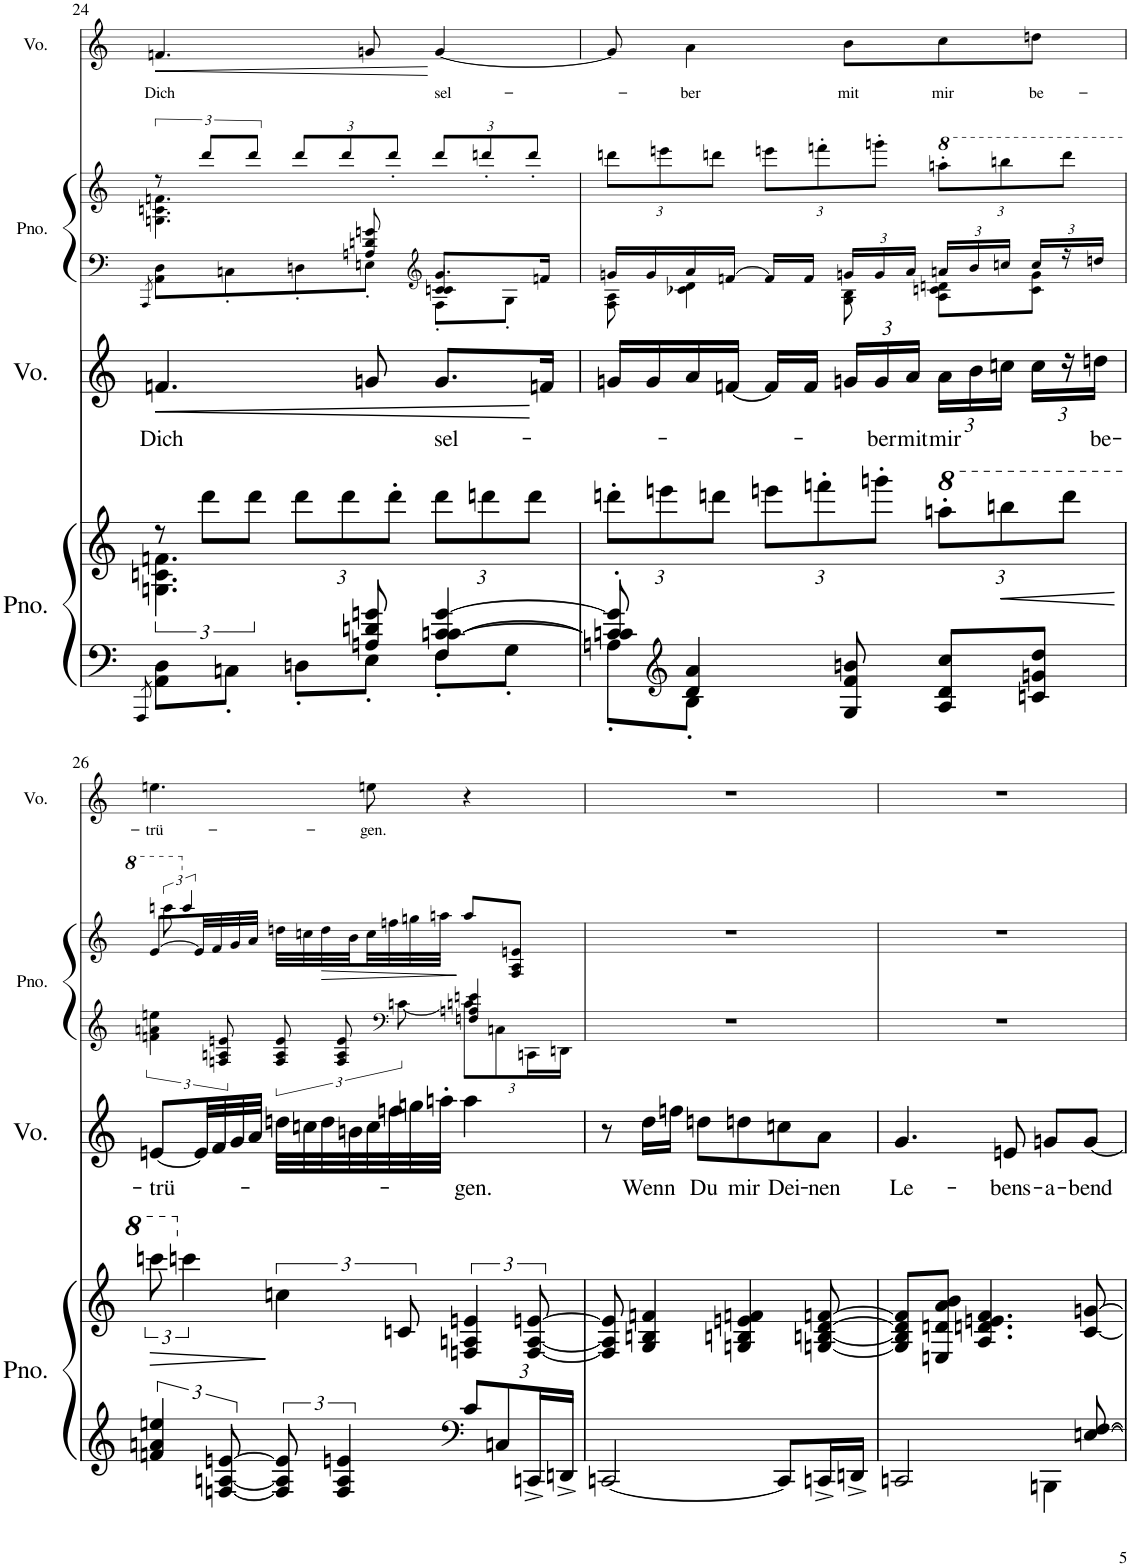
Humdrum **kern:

**kern	**kern	**dynam	**kern	**text	**dynam	**kern	**kern	**dynam	**kern	**text	**dynam
*part4	*part4	*part4	*part3	*part3	*part3	*part2	*part2	*part2	*part1	*part1	*part1
*staff6	*staff5	*staff5/6	*staff4	*staff4	*staff4	*staff3	*staff2	*staff2/3	*staff1	*staff1	*staff1
*I"Piano	*	*	*I"Voz	*	*	*I"Piano	*	*	*I"Voz	*	*
*I'Pno.	*	*	*I'Vo.	*	*	*I'Pno.	*	*	*I'Vo.	*	*
!!LO:PB:g=z
*clefF4	*clefG2	*	*clefG2	*	*	*clefF4	*clefG2	*	*clefG2	*	*
*k[]	*k[]	*	*k[]	*	*	*k[]	*k[]	*	*k[]	*	*
*M3/4	*M3/4	*	*M3/4	*	*	*M3/4	*M3/4	*	*M3/4	*	*
=24	=24	=24	=24	=24	=24	=24	=24	=24	=24	=24	=24
*^	*	*	*	*	*	*^	*	*	*	*	*
.	8qAAA/	.	.	.	.	.	.	8qAAA/	.	.	.	.	.
*	*	*^	*	*	*	*	*	*	*	*	*	*	*
!	!	!	!	!	!	!LO:LY:b	!LO:HP:b	!	!	!	!	!	!LO:LY:b	!LO:HP:b
*	*	*	*	*	*	*	*	*	*^	*^	*	*	*	*
8ryy	8AA\ 8D\L	12r	4.Gn\ 4.cn\ 4.fn\	.	4.fn/	Dich	<	4.ryy	8AA\ 8D\L	2ryy	12r	4.Gn\ 4.cn\ 4.fn\	.	4.fn/	Dich	<
.	.	12ddd\L	.	.	.	.	.	.	.	.	12ddd/L	.	.	.	.	.
4ryy	8Cn'\J	.	.	.	.	.	.	.	8Cn'\	.	.	.	.	.	.	.
.	.	12ddd\J	.	.	.	.	.	.	.	.	12ddd/J	.	.	.	.	.
*	*	*Xbrackettup	*	*	*	*	*	*	*	*	*Xbrackettup	*	*	*	*	*
.	8Dn'\L	12ddd\L	.	.	.	.	.	.	8Dn'\	.	12ddd/L	.	.	.	.	.
.	.	12ddd\	.	.	.	.	.	.	.	.	12ddd/	.	.	.	.	.
8An/ 8dn/ 8gn/	8E'\J	.	4.ryy	.	8gn/	.	.	8An/ 8dn/ 8gn/	8En'\J	.	.	4.ryy	.	8gn/	.	.
.	.	12ddd'\J	.	.	.	.	.	.	.	.	12ddd'/J	.	.	.	.	.
*	*	*	*	*	*	*	*	*clefG2	*	*	*	*	*	*	*	*
!	!	!	!	!	!	!LO:LY:b	!	!	!	!	!	!	!	!	!LO:LY:b	!
4F/ [4cn/ [4c/ [4g/	8F'\L	12ddd\L	.	.	8.g/L	sel-	.	8.g/L	8F'\L	4cn/ 4c/	12ddd/L	.	.	[4g/	sel-	[
.	.	12dddn\	.	.	.	.	.	.	.	.	12dddn'/	.	.	.	.	.
.	8G'\J	.	.	.	.	.	.	.	8G'\J	.	.	.	.	.	.	.
.	.	12ddd\J	.	.	.	.	.	.	.	.	12ddd'/J	.	.	.	.	.
.	.	.	.	.	16fn/Jk	.	[	16fn/Jk	.	.	.	.	.	.	.	.
*	*	*	*	*	*	*	*	*	*v	*v	*	*	*	*	*	*
*	*	*v	*v	*	*	*	*	*	*	*v	*v	*	*	*	*
=25	=25	=25	=25	=25	=25	=25	=25	=25	=25	=25	=25	=25	=25
8cn/]' 8c/]' 8g/]'	8An'\L	12dddn'\L	.	16gn/LL	.	.	16gn/LL	8F\ 8A\	12dddn\L	.	8g/]	.	.
.	.	.	.	16g/	.	.	16g/	.	.	.	.	.	.
.	.	12eeen\	.	.	.	.	.	.	12eeen\	.	.	.	.
*clefG2	*	*	*	*	*	*	*	*	*	*	*	*	*
!	!	!	!	!	!	!	!	!	!	!	!	!LO:LY:b	!
4d/ 4a/	8B'\J	.	.	16a/	.	.	16a/	4c-X\ 4d\	.	.	4a\	-ber	.
.	.	12dddn\J	.	.	.	.	.	.	12dddn\J	.	.	.	.
.	.	.	.	[16fn/JJ	.	.	[16fn/JJ	.	.	.	.	.	.
.	2ryy	12eeen\L	.	16f/LL]	.	.	16f/LL]	.	12eeen\L	.	.	.	.
.	.	.	.	16f/JJ	.	.	16f/JJ	.	.	.	.	.	.
.	.	12fffn'\	.	.	.	.	.	.	12fffn'\	.	.	.	.
*	*	*	*	*Xbrackettup	*	*	*Xbrackettup	*	*	*	*	*	*
!	!	!	!	!	!	!	!	!	!	!	!	!LO:LY:b	!
8G/ 8f/ 8bn/	.	.	.	24gn/LL	.	.	24gn/LL	8G\ 8B\	.	.	8b\L	mit	.
!	!	!	!	!	!LO:LY:b	!	!	!	!	!	!	!	!
.	.	12gggn'\J	.	24g/	-ber	.	24g/	.	12gggn'\J	.	.	.	.
!	!	!	!	!	!LO:LY:b	!	!	!	!	!	!	!	!
.	.	.	.	24a/JJ	mit	.	24a/JJ	.	.	.	.	.	.
*	*	*8va	*	*	*	*	*	*	*	*	*	*	*
!	!	!	!	!	!LO:LY:b	!	!	!	!	!	!	!	!
*	*	*	*	*	*	*	*	*	*8va	*	*	*	*
!	!	!	!	!	!	!	!	!	!	!	!	!LO:LY:b	!
8A/ 8d/ 8cc/L	.	12aaan'\L	.	24a\LL	mir	.	24an/LL	8A\ 8cn\ 8dn\L	12aaan'\L	.	8cc\	mir	.
.	.	.	.	24b\	.	.	24b/	.	.	.	.	.	.
!	!	!	!LO:HP:b	!	!	!	!	!	!	!	!	!	!
.	.	12bbbn\	<	24ccn\JJ	.	.	24ccn/JJ	.	12bbbn\	.	.	.	.
!	!	!	!	!	!	!	!	!	!	!	!	!LO:LY:b	!
8cn/ 8gn/ 8dd/J	.	.	.	24cc\LL	.	.	24cc/LL	8c\ 8g\J	.	.	8ddn\J	be-	.
.	.	12dddd\J	.	24r	.	.	24r	.	12dddd\J	.	.	.	.
!	!	!	!	!	!LO:LY:b	!	!	!	!	!	!	!	!
.	.	.	.	24ddn\JJ	be-	.	24ddn/JJ	.	.	.	.	.	.
*v	*v	*	*	*	*	*	*	*	*	*	*	*	*
!!LO:LB:g=z
=26	=26	=26	=26	=26	=26	=26	=26	=26	=26	=26	=26	=26
*	*brackettup	*	*	*	*	*	*	*	*	*	*	*
!	!	!	!	!LO:LY:b	!	!	!	!	!	!	!	!
*	*	*	*	*	*	*	*	*^	*	*	*	*
*	*	*	*	*	*	*brackettup	*	*	*brackettup	*	*	*	*
!	!	!	!	!	!	!	!	!	!	!	!	!LO:LY:b	!
6fn/ 6an/ 6een/	12ccccn\	.	[8en/L	-trü-	.	6fn\ 6an\ 6een\	2ryy	[8ee/L	12ccccn\	.	4.een\	-trü-	.
*	*X8va	*	*	*	*	*	*	*	*	*	*	*	*
*	*	*	*	*	*	*	*	*X8va	*	*	*	*	*
.	6cccn\	.	.	.	.	.	.	.	6ccc/	.	.	.	.
.	.	.	32e/LL]	.	.	.	.	32e/LL]	.	.	.	.	.
.	.	.	32f/	.	.	.	.	32f/	.	.	.	.	.
[12Fn/ [12An/ [12en/	.	.	.	.	.	12Fn/ 12An/ 12en/	.	.	.	.	.	.	.
.	.	.	32g/	.	.	.	.	32g/	.	.	.	.	.
.	.	.	32a/JJJ	.	.	.	.	32a/JJJ	.	.	.	.	.
12F/] 12A/] 12e/]	6ccn\	[	32ddn\LLL	.	.	12F/ 12A/ 12e/	.	32ddn\LLL	2ryy	.	.	.	.
.	.	.	32ccn\	.	.	.	.	32ccn\	.	.	.	.	.
!	!	!	!	!	!	!	!	!	!	!LO:HP:b	!	!	!
.	.	.	32dd\	.	.	.	.	32dd\	.	>	.	.	.
6F/ 6A/ 6en/	.	.	.	.	.	12F/ 12A/ 12e/	.	.	.	.	.	.	.
.	.	.	32bn\	.	.	.	.	32b\	.	.	.	.	.
!	!	!	!	!	!	!	!	!	!	!	!	!LO:LY:b	!
.	.	.	32cc\	.	.	.	.	32cc\	.	.	8een\	-gen.	.
.	.	.	32ffn\	.	.	.	.	32ffn\	.	.	.	.	.
*	*	*	*	*	*	*clefF4	*	*	*	*	*	*	*
.	12cn/	.	.	.	.	[12cn\	.	.	.	.	.	.	.
.	.	.	32ggn\	.	.	.	.	32ggn\	.	.	.	.	.
.	.	.	32aan'\JJJ	.	.	.	.	32aan\JJJ	.	.	.	.	.
*clefF4	*	*	*	*	*	*	*	*	*	*	*	*	*
*Xbrackettup	*	*	*	*	*	*	*	*	*	*	*	*	*
!	!	!	!	!LO:LY:b	!	!	!	!	!	!	!	!	!
*	*	*	*	*	*	*Xbrackettup	*	*	*	*	*	*	*
12c/L	6Fn/ 6An/ 6en/	.	4aa\	-gen.	.	12cn\L]	4Fn/ 4An/ 4en/	8aa/L	.	]	4r	.	.
12Cn/	.	.	.	.	.	12Cn\	.	.	.	.	.	.	.
.	.	.	.	.	.	.	.	8F/ 8A/ 8en/J	.	.	.	.	.
24CCn^/L	[12F/ [12A/ [12en/	.	.	.	.	24CCn\L	.	.	.	.	.	.	.
24DDn^/JJ	.	.	.	.	.	24DDn\JJ	.	.	.	.	.	.	.
*	*	*	*	*	*	*v	*v	*	*	*	*	*	*
*	*	*	*	*	*	*	*v	*v	*	*	*	*
=27	=27	=27	=27	=27	=27	=27	=27	=27	=27	=27	=27
[2CCn/	8F/] 8A/] 8e/]	.	8r	.	.	2.r	2.r	.	2.r	.	.
!	!	!	!	!LO:LY:b	!	!	!	!	!	!	!
.	4G/ 4Bn/ 4fn/	.	16dd\LL	Wenn	.	.	.	.	.	.	.
.	.	.	16ffn\JJ	.	.	.	.	.	.	.	.
!	!	!	!	!LO:LY:b	!	!	!	!	!	!	!
.	.	.	8ddn\L	Du	.	.	.	.	.	.	.
!	!	!	!	!LO:LY:b	!	!	!	!	!	!	!
.	4Gn/ 4Bn/ 4en/ 4fn/	.	8ddn\	mir	.	.	.	.	.	.	.
!	!	!	!	!LO:LY:b	!	!	!	!	!	!	!
8CC/L]	.	.	8ccn\	Dei-	.	.	.	.	.	.	.
!	!	!	!	!LO:LY:b	!	!	!	!	!	!	!
16CCn^/L	[8Gn/ [8Bn/ [8d/ [8fn/	.	8a\J	-nen	.	.	.	.	.	.	.
16DDn^/JJ	.	.	.	.	.	.	.	.	.	.	.
=28	=28	=28	=28	=28	=28	=28	=28	=28	=28	=28	=28
*^	*	*	*	*	*	*	*	*	*	*	*
!	!	!	!	!	!LO:LY:b	!	!	!	!	!	!	!
2CCn/	2ryy	8G/] 8B/] 8d/] 8f/]L	.	4.g/	Le-	.	2.r	2.r	.	2.r	.	.
.	.	8En/ 8dn/ 8a/ 8b/J	.	.	.	.	.	.	.	.	.	.
.	.	4.A/ 4.dn/ 4.en/ 4.f/	.	.	.	.	.	.	.	.	.	.
!	!	!	!	!	!LO:LY:b	!	!	!	!	!	!	!
.	.	.	.	8en/	-bens-	.	.	.	.	.	.	.
!	!	!	!	!	!LO:LY:b	!	!	!	!	!	!	!
8ryy	4BBBn\	.	.	8gn/L	-a-	.	.	.	.	.	.	.
!	!	!	!	!	!LO:LY:b	!	!	!	!	!	!	!
[8En/ [8F/	.	[8c/ [8gn/	.	[8g/J	-bend	.	.	.	.	.	.	.
*v	*v	*	*	*	*	*	*	*	*	*	*	*
=	=	=	=	=	=	=	=	=	=	=	=
*-	*-	*-	*-	*-	*-	*-	*-	*-	*-	*-	*-
